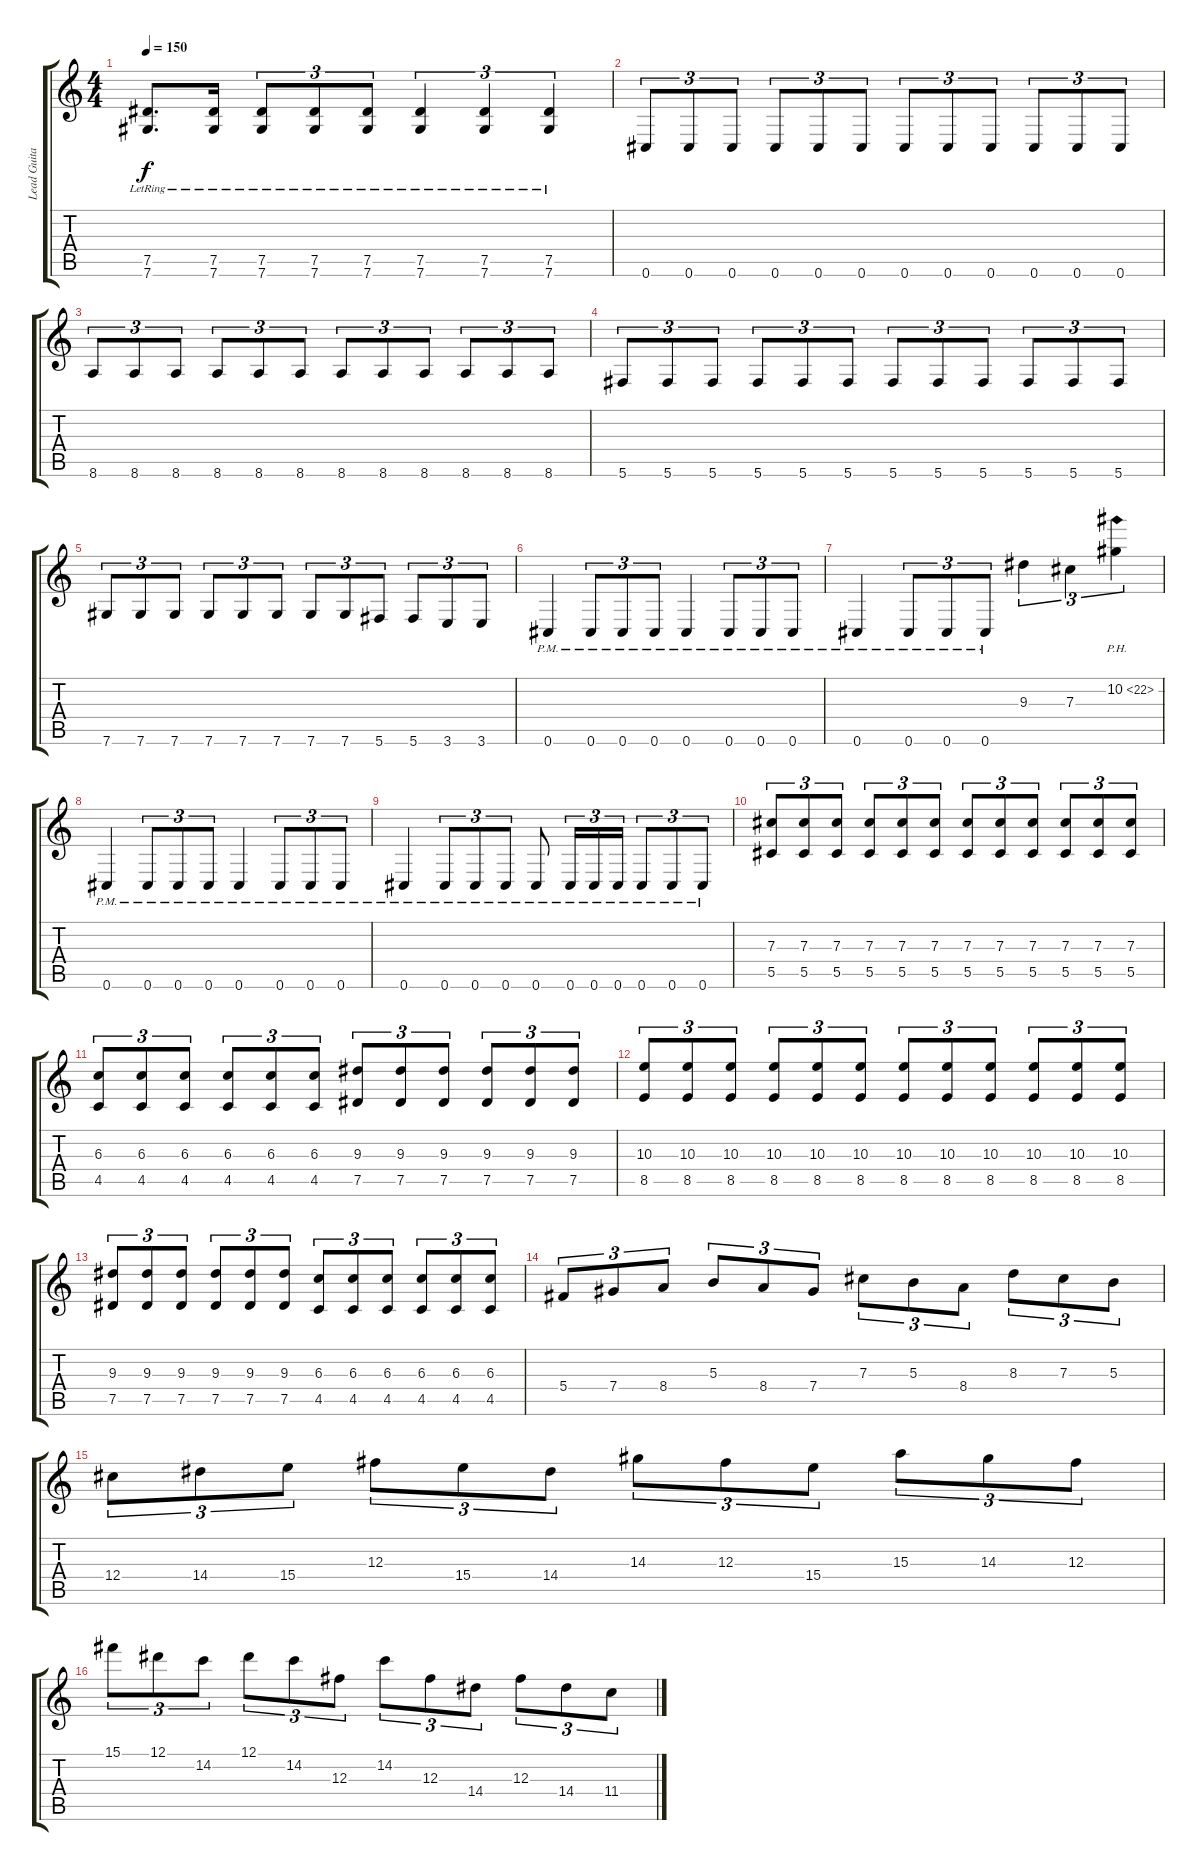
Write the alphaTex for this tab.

\track ("Lead Guitar" "Lead Guita") {instrument distortionguitar}
\staff {score tabs}
\tuning (Eb4 Bb3 Gb3 Db3 Ab2 Db2) {hide}
\ts (4 4)
\tempo 150
\clef g2
\ks c
(7.5{lr} 7.6{lr}).8{d dy f} (7.5{lr} 7.6{lr}).16 (7.5{lr} 7.6{lr}).8{tu (3 2)} (7.5{lr} 7.6{lr}).8{tu (3 2)} (7.5{lr} 7.6{lr}).8{tu (3 2)} (7.5{lr} 7.6{lr}).4{tu (3 2)} (7.5{lr} 7.6{lr}).4{tu (3 2)} (7.5{lr} 7.6{lr}).4{tu (3 2)} |
0.6.8{tu (3 2)} 0.6.8{tu (3 2)} 0.6.8{tu (3 2)} 0.6.8{tu (3 2)} 0.6.8{tu (3 2)} 0.6.8{tu (3 2)} 0.6.8{tu (3 2)} 0.6.8{tu (3 2)} 0.6.8{tu (3 2)} 0.6.8{tu (3 2)} 0.6.8{tu (3 2)} 0.6.8{tu (3 2)} |
8.6.8{tu (3 2)} 8.6.8{tu (3 2)} 8.6.8{tu (3 2)} 8.6.8{tu (3 2)} 8.6.8{tu (3 2)} 8.6.8{tu (3 2)} 8.6.8{tu (3 2)} 8.6.8{tu (3 2)} 8.6.8{tu (3 2)} 8.6.8{tu (3 2)} 8.6.8{tu (3 2)} 8.6.8{tu (3 2)} |
5.6.8{tu (3 2)} 5.6.8{tu (3 2)} 5.6.8{tu (3 2)} 5.6.8{tu (3 2)} 5.6.8{tu (3 2)} 5.6.8{tu (3 2)} 5.6.8{tu (3 2)} 5.6.8{tu (3 2)} 5.6.8{tu (3 2)} 5.6.8{tu (3 2)} 5.6.8{tu (3 2)} 5.6.8{tu (3 2)} |
7.6.8{tu (3 2)} 7.6.8{tu (3 2)} 7.6.8{tu (3 2)} 7.6.8{tu (3 2)} 7.6.8{tu (3 2)} 7.6.8{tu (3 2)} 7.6.8{tu (3 2)} 7.6.8{tu (3 2)} 5.6.8{tu (3 2)} 5.6.8{tu (3 2)} 3.6.8{tu (3 2)} 3.6.8{tu (3 2)} |
0.6{pm}.4 0.6{pm}.8{tu (3 2)} 0.6{pm}.8{tu (3 2)} 0.6{pm}.8{tu (3 2)} 0.6{pm}.4 0.6{pm}.8{tu (3 2)} 0.6{pm}.8{tu (3 2)} 0.6{pm}.8{tu (3 2)} |
0.6{pm}.4 0.6{pm}.8{tu (3 2)} 0.6{pm}.8{tu (3 2)} 0.6{pm}.8{tu (3 2)} 9.3.4{tu (3 2)} 7.3.4{tu (3 2)} 10.2{ph 12}.4{tu (3 2)} |
0.6{pm}.4 0.6{pm}.8{tu (3 2)} 0.6{pm}.8{tu (3 2)} 0.6{pm}.8{tu (3 2)} 0.6{pm}.4 0.6{pm}.8{tu (3 2)} 0.6{pm}.8{tu (3 2)} 0.6{pm}.8{tu (3 2)} |
0.6{pm}.4 0.6{pm}.8{tu (3 2)} 0.6{pm}.8{tu (3 2)} 0.6{pm}.8{tu (3 2)} 0.6{pm}.8 0.6{pm}.16{tu (3 2)} 0.6{pm}.16{tu (3 2)} 0.6{pm}.16{tu (3 2)} 0.6{pm}.8{tu (3 2)} 0.6{pm}.8{tu (3 2)} 0.6{pm}.8{tu (3 2)} |
(7.3 5.5).8{tu (3 2)} (7.3 5.5).8{tu (3 2)} (7.3 5.5).8{tu (3 2)} (7.3 5.5).8{tu (3 2)} (7.3 5.5).8{tu (3 2)} (7.3 5.5).8{tu (3 2)} (7.3 5.5).8{tu (3 2)} (7.3 5.5).8{tu (3 2)} (7.3 5.5).8{tu (3 2)} (7.3 5.5).8{tu (3 2)} (7.3 5.5).8{tu (3 2)} (7.3 5.5).8{tu (3 2)} |
(6.3 4.5).8{tu (3 2)} (6.3 4.5).8{tu (3 2)} (6.3 4.5).8{tu (3 2)} (6.3 4.5).8{tu (3 2)} (6.3 4.5).8{tu (3 2)} (6.3 4.5).8{tu (3 2)} (9.3 7.5).8{tu (3 2)} (9.3 7.5).8{tu (3 2)} (9.3 7.5).8{tu (3 2)} (9.3 7.5).8{tu (3 2)} (9.3 7.5).8{tu (3 2)} (9.3 7.5).8{tu (3 2)} |
(10.3 8.5).8{tu (3 2)} (10.3 8.5).8{tu (3 2)} (10.3 8.5).8{tu (3 2)} (10.3 8.5).8{tu (3 2)} (10.3 8.5).8{tu (3 2)} (10.3 8.5).8{tu (3 2)} (10.3 8.5).8{tu (3 2)} (10.3 8.5).8{tu (3 2)} (10.3 8.5).8{tu (3 2)} (10.3 8.5).8{tu (3 2)} (10.3 8.5).8{tu (3 2)} (10.3 8.5).8{tu (3 2)} |
(9.3 7.5).8{tu (3 2)} (9.3 7.5).8{tu (3 2)} (9.3 7.5).8{tu (3 2)} (9.3 7.5).8{tu (3 2)} (9.3 7.5).8{tu (3 2)} (9.3 7.5).8{tu (3 2)} (6.3 4.5).8{tu (3 2)} (6.3 4.5).8{tu (3 2)} (6.3 4.5).8{tu (3 2)} (6.3 4.5).8{tu (3 2)} (6.3 4.5).8{tu (3 2)} (6.3 4.5).8{tu (3 2)} |
5.4.8{tu (3 2)} 7.4.8{tu (3 2)} 8.4.8{tu (3 2)} 5.3.8{tu (3 2)} 8.4.8{tu (3 2)} 7.4.8{tu (3 2)} 7.3.8{tu (3 2)} 5.3.8{tu (3 2)} 8.4.8{tu (3 2)} 8.3.8{tu (3 2)} 7.3.8{tu (3 2)} 5.3.8{tu (3 2)} |
12.4.8{tu (3 2)} 14.4.8{tu (3 2)} 15.4.8{tu (3 2)} 12.3.8{tu (3 2)} 15.4.8{tu (3 2)} 14.4.8{tu (3 2)} 14.3.8{tu (3 2)} 12.3.8{tu (3 2)} 15.4.8{tu (3 2)} 15.3.8{tu (3 2)} 14.3.8{tu (3 2)} 12.3.8{tu (3 2)} |
15.1.8{tu (3 2)} 12.1.8{tu (3 2)} 14.2.8{tu (3 2)} 12.1.8{tu (3 2)} 14.2.8{tu (3 2)} 12.3.8{tu (3 2)} 14.2.8{tu (3 2)} 12.3.8{tu (3 2)} 14.4.8{tu (3 2)} 12.3.8{tu (3 2)} 14.4.8{tu (3 2)} 11.4.8{tu (3 2)}
